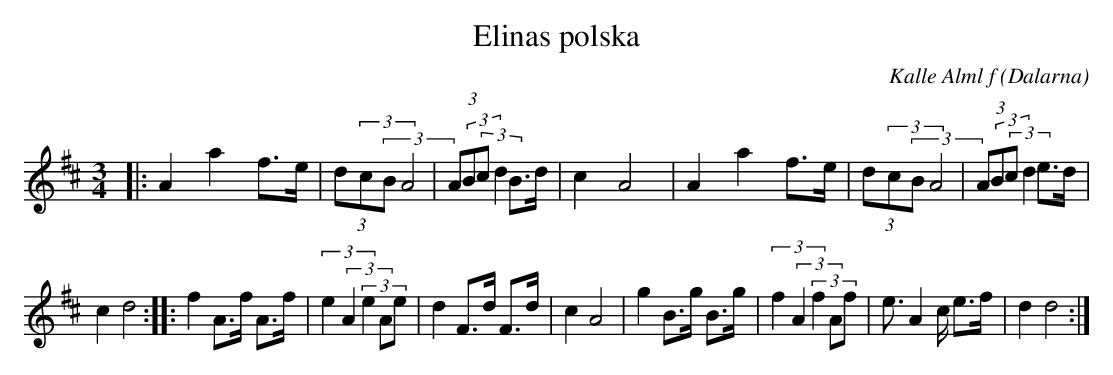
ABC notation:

X:1
T:Elinas polska
C:Kalle Alml f
O:Dalarna
M:3/4
L:1/8
K:D
|:A2 a2 f3/2e/ |(3d(3c(3B A4 |(3A(3B(3c d2 B3/2d/ |c2 A4 |A2 a2 f3/2e/ |(3d(3c(3B A4 |(3A(3B(3c d2 e3/2d/ |
c2 d4 ::f2 A3/2f/ A3/2f/ |(3e2(3A2(3e2 Ae |d2 F3/2d/ F3/2d/ |c2 A4 |g2 B3/2g/ B3/2g/ |(3f2(3A2(3f2 Af |e3/2 A2 c/ e3/2f/ |d2 d4 :|
